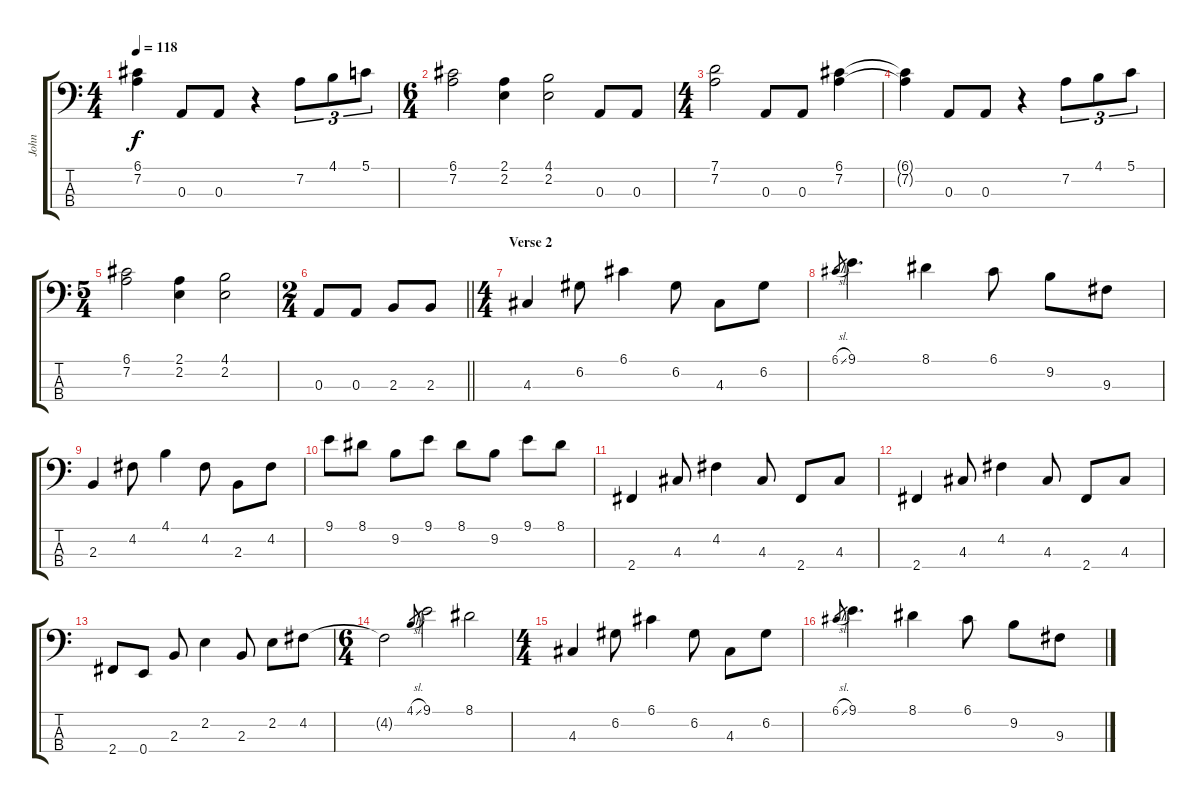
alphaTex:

\track ("John" "John") {instrument electricbassfinger}
\staff {score tabs}
\tuning (G2 D2 A1 E1) {hide}
\ts (4 4)
\tempo 118
\clef f4
\ks c
(6.1{t} 7.2{t}).4{dy f} 0.3.8 0.3.8 r.4 7.2.8{tu (3 2)} 4.1.8{tu (3 2)} 5.1.8{tu (3 2)} |
\ts (6 4)
(6.1 7.2).2 (2.1 2.2).4 (4.1 2.2).2 0.3.8 0.3.8 |
\ts (4 4)
(7.1 7.2).2 0.3.8 0.3.8 (6.1 7.2).4 |
(6.1{t} 7.2{t}).4 0.3.8 0.3.8 r.4 7.2.8{tu (3 2)} 4.1.8{tu (3 2)} 5.1.8{tu (3 2)} |
\ts (5 4)
(6.1 7.2).2 (2.1 2.2).4 (4.1 2.2).2 |
\ts (2 4)
\barLineRight lightlight
0.3.8 0.3.8 2.3.8 2.3.8 |
\ts (4 4)
\section ("" "Verse 2")
4.3.4 6.2.8 6.1.4 6.2.8 4.3.8 6.2.8 |
6.1{sl}.8{gr} 9.1.4{d} 8.1.4 6.1.8 9.2.8 9.3.8 |
2.3.4 4.2.8 4.1.4 4.2.8 2.3.8 4.2.8 |
9.1.8 8.1.8 9.2.8 9.1.8 8.1.8 9.2.8 9.1.8 8.1.8 |
2.4.4 4.3.8 4.2.4 4.3.8 2.4.8 4.3.8 |
2.4.4 4.3.8 4.2.4 4.3.8 2.4.8 4.3.8 |
2.4.8 0.4.8 2.3.8 2.2.4 2.3.8 2.2.8 4.2.8 |
\ts (6 4)
4.2{t}.2 4.1{sl}.8{gr} 9.1.2 8.1.2 |
\ts (4 4)
4.3.4 6.2.8 6.1.4 6.2.8 4.3.8 6.2.8 |
6.1{sl}.8{gr} 9.1.4{d} 8.1.4 6.1.8 9.2.8 9.3.8
